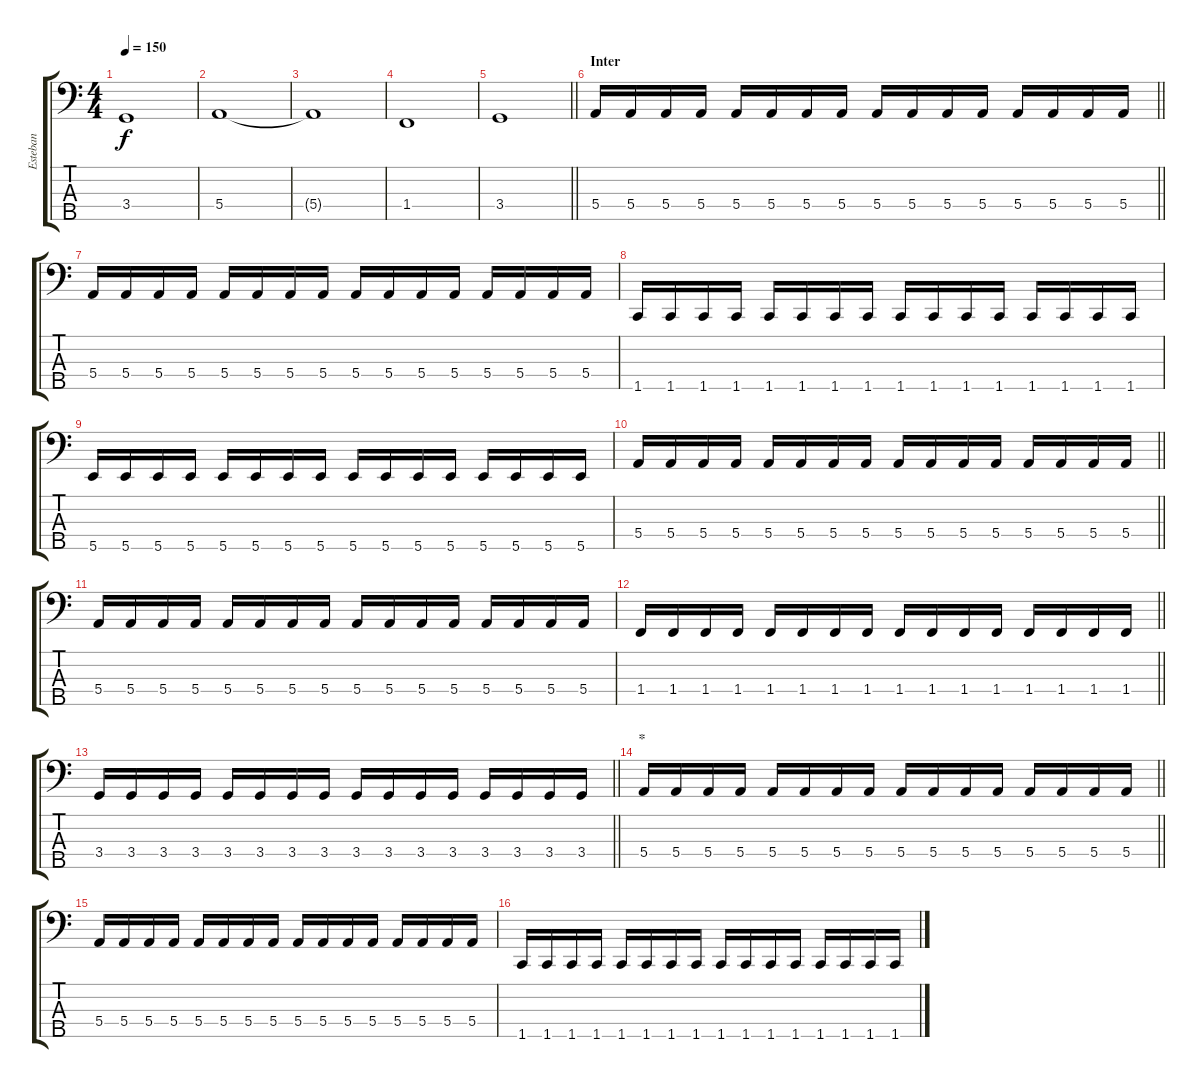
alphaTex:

\track ("Esteban" "Esteban") {instrument electricbassfinger}
\staff {score tabs}
\tuning (G2 D2 A1 E1 B0) {hide}
\ts (4 4)
\tempo 150
\clef f4
\ks c
3.4.1{dy f} |
5.4.1 |
5.4{t}.1 |
1.4.1 |
\barLineRight lightlight
3.4.1 |
\section ("" "Inter")
\barLineRight lightlight
5.4.16 5.4.16 5.4.16 5.4.16 5.4.16 5.4.16 5.4.16 5.4.16 5.4.16 5.4.16 5.4.16 5.4.16 5.4.16 5.4.16 5.4.16 5.4.16 |
5.4.16 5.4.16 5.4.16 5.4.16 5.4.16 5.4.16 5.4.16 5.4.16 5.4.16 5.4.16 5.4.16 5.4.16 5.4.16 5.4.16 5.4.16 5.4.16 |
1.5.16 1.5.16 1.5.16 1.5.16 1.5.16 1.5.16 1.5.16 1.5.16 1.5.16 1.5.16 1.5.16 1.5.16 1.5.16 1.5.16 1.5.16 1.5.16 |
5.5.16 5.5.16 5.5.16 5.5.16 5.5.16 5.5.16 5.5.16 5.5.16 5.5.16 5.5.16 5.5.16 5.5.16 5.5.16 5.5.16 5.5.16 5.5.16 |
\barLineRight lightlight
5.4.16 5.4.16 5.4.16 5.4.16 5.4.16 5.4.16 5.4.16 5.4.16 5.4.16 5.4.16 5.4.16 5.4.16 5.4.16 5.4.16 5.4.16 5.4.16 |
5.4.16 5.4.16 5.4.16 5.4.16 5.4.16 5.4.16 5.4.16 5.4.16 5.4.16 5.4.16 5.4.16 5.4.16 5.4.16 5.4.16 5.4.16 5.4.16 |
\barLineRight lightlight
1.4.16 1.4.16 1.4.16 1.4.16 1.4.16 1.4.16 1.4.16 1.4.16 1.4.16 1.4.16 1.4.16 1.4.16 1.4.16 1.4.16 1.4.16 1.4.16 |
\barLineRight lightlight
3.4.16 3.4.16 3.4.16 3.4.16 3.4.16 3.4.16 3.4.16 3.4.16 3.4.16 3.4.16 3.4.16 3.4.16 3.4.16 3.4.16 3.4.16 3.4.16 |
\section ("" "*")
\barLineRight lightlight
5.4.16 5.4.16 5.4.16 5.4.16 5.4.16 5.4.16 5.4.16 5.4.16 5.4.16 5.4.16 5.4.16 5.4.16 5.4.16 5.4.16 5.4.16 5.4.16 |
5.4.16 5.4.16 5.4.16 5.4.16 5.4.16 5.4.16 5.4.16 5.4.16 5.4.16 5.4.16 5.4.16 5.4.16 5.4.16 5.4.16 5.4.16 5.4.16 |
1.5.16 1.5.16 1.5.16 1.5.16 1.5.16 1.5.16 1.5.16 1.5.16 1.5.16 1.5.16 1.5.16 1.5.16 1.5.16 1.5.16 1.5.16 1.5.16
